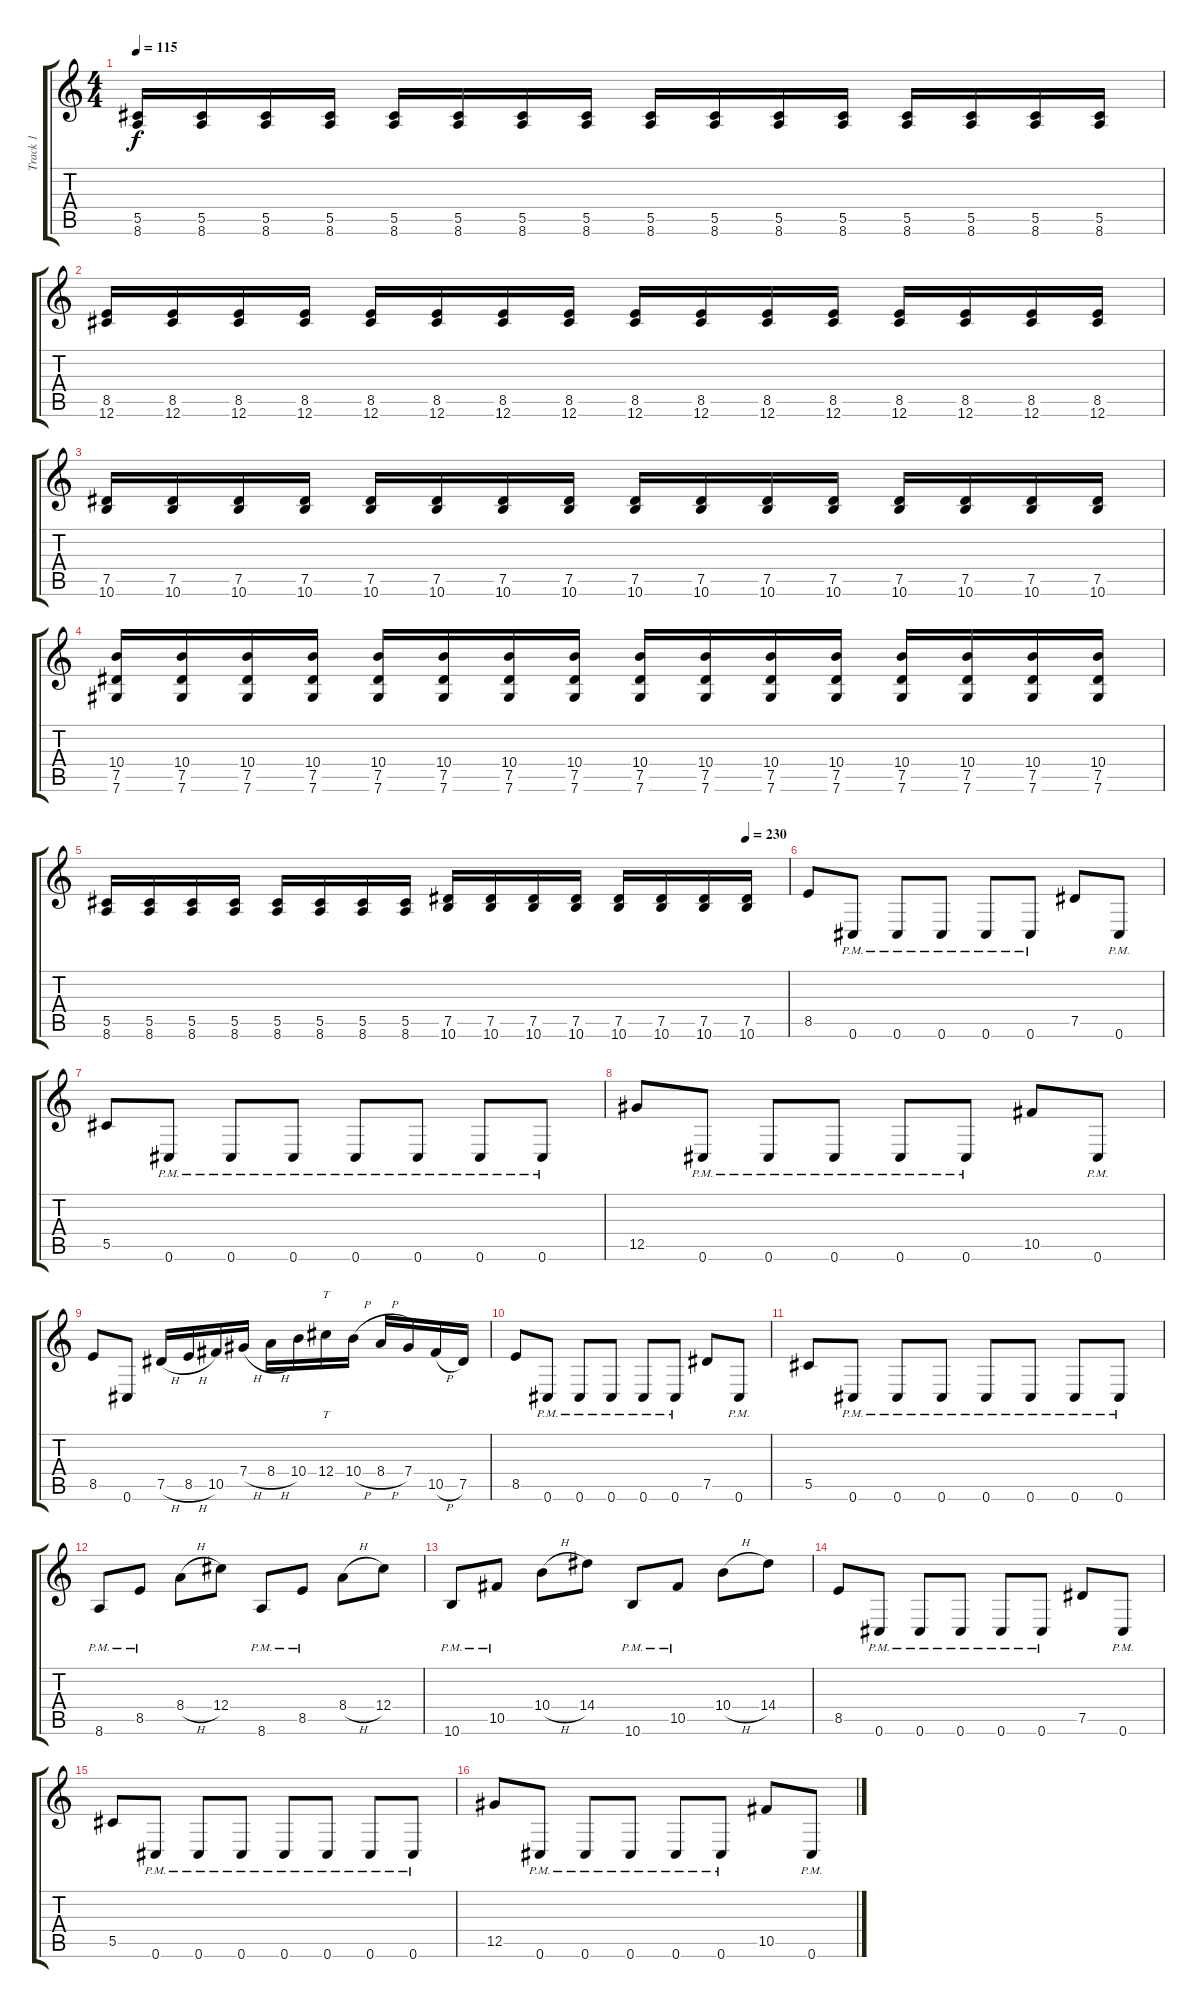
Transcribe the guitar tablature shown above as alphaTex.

\track ("Track 1" "Track 1") {instrument distortionguitar}
\staff {score tabs}
\tuning (Eb4 Bb3 Gb3 Db3 Ab2 Db2) {hide}
\ts (4 4)
\tempo 115
\clef g2
\ks c
(5.5 8.6).16{dy f} (5.5 8.6).16 (5.5 8.6).16 (5.5 8.6).16 (5.5 8.6).16 (5.5 8.6).16 (5.5 8.6).16 (5.5 8.6).16 (5.5 8.6).16 (5.5 8.6).16 (5.5 8.6).16 (5.5 8.6).16 (5.5 8.6).16 (5.5 8.6).16 (5.5 8.6).16 (5.5 8.6).16 |
(8.5 12.6).16 (8.5 12.6).16 (8.5 12.6).16 (8.5 12.6).16 (8.5 12.6).16 (8.5 12.6).16 (8.5 12.6).16 (8.5 12.6).16 (8.5 12.6).16 (8.5 12.6).16 (8.5 12.6).16 (8.5 12.6).16 (8.5 12.6).16 (8.5 12.6).16 (8.5 12.6).16 (8.5 12.6).16 |
(7.5 10.6).16 (7.5 10.6).16 (7.5 10.6).16 (7.5 10.6).16 (7.5 10.6).16 (7.5 10.6).16 (7.5 10.6).16 (7.5 10.6).16 (7.5 10.6).16 (7.5 10.6).16 (7.5 10.6).16 (7.5 10.6).16 (7.5 10.6).16 (7.5 10.6).16 (7.5 10.6).16 (7.5 10.6).16 |
(10.4 7.5 7.6).16 (10.4 7.5 7.6).16 (10.4 7.5 7.6).16 (10.4 7.5 7.6).16 (10.4 7.5 7.6).16 (10.4 7.5 7.6).16 (10.4 7.5 7.6).16 (10.4 7.5 7.6).16 (10.4 7.5 7.6).16 (10.4 7.5 7.6).16 (10.4 7.5 7.6).16 (10.4 7.5 7.6).16 (10.4 7.5 7.6).16 (10.4 7.5 7.6).16 (10.4 7.5 7.6).16 (10.4 7.5 7.6).16 |
\tempo (230 0.9375)
(5.5 8.6).16 (5.5 8.6).16 (5.5 8.6).16 (5.5 8.6).16 (5.5 8.6).16 (5.5 8.6).16 (5.5 8.6).16 (5.5 8.6).16 (7.5 10.6).16 (7.5 10.6).16 (7.5 10.6).16 (7.5 10.6).16 (7.5 10.6).16 (7.5 10.6).16 (7.5 10.6).16 (7.5 10.6).16 |
8.5.8 0.6{pm}.8 0.6{pm}.8 0.6{pm}.8 0.6{pm}.8 0.6{pm}.8 7.5.8 0.6{pm}.8 |
5.5.8 0.6{pm}.8 0.6{pm}.8 0.6{pm}.8 0.6{pm}.8 0.6{pm}.8 0.6{pm}.8 0.6{pm}.8 |
12.5.8 0.6{pm}.8 0.6{pm}.8 0.6{pm}.8 0.6{pm}.8 0.6{pm}.8 10.5.8 0.6{pm}.8 |
8.5.8 0.6.8 7.5{h}.16 8.5{h}.16 10.5.16 7.4{h}.16 8.4{h}.16 10.4.16 12.4.16{tt} 10.4{h}.16 8.4{h}.16 7.4.16 10.5{h}.16 7.5.16 |
8.5.8 0.6{pm}.8 0.6{pm}.8 0.6{pm}.8 0.6{pm}.8 0.6{pm}.8 7.5.8 0.6{pm}.8 |
5.5.8 0.6{pm}.8 0.6{pm}.8 0.6{pm}.8 0.6{pm}.8 0.6{pm}.8 0.6{pm}.8 0.6{pm}.8 |
8.6{pm}.8 8.5{pm}.8 8.4{h}.8 12.4.8 8.6{pm}.8 8.5{pm}.8 8.4{h}.8 12.4.8 |
10.6{pm}.8 10.5{pm}.8 10.4{h}.8 14.4.8 10.6{pm}.8 10.5{pm}.8 10.4{h}.8 14.4.8 |
8.5.8 0.6{pm}.8 0.6{pm}.8 0.6{pm}.8 0.6{pm}.8 0.6{pm}.8 7.5.8 0.6{pm}.8 |
5.5.8 0.6{pm}.8 0.6{pm}.8 0.6{pm}.8 0.6{pm}.8 0.6{pm}.8 0.6{pm}.8 0.6{pm}.8 |
12.5.8 0.6{pm}.8 0.6{pm}.8 0.6{pm}.8 0.6{pm}.8 0.6{pm}.8 10.5.8 0.6{pm}.8
